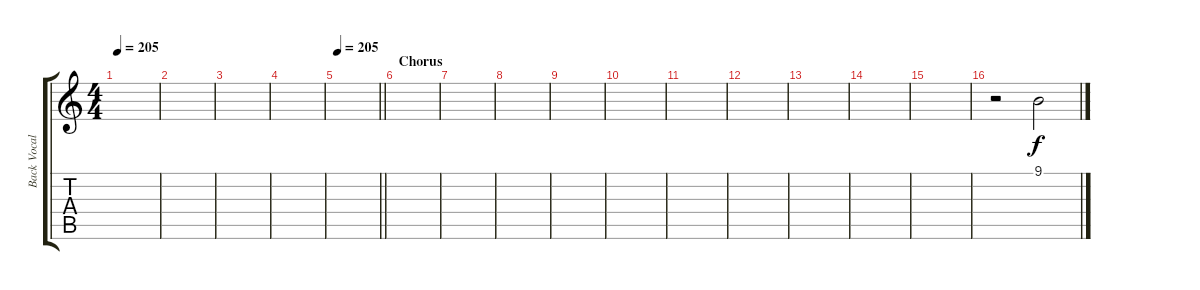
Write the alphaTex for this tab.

\track ("Back Vocals" "Back Vocal") {instrument altosax}
\staff {score tabs}
\tuning (D4 A3 F3 C3 G2 D2) {hide}
\ts (4 4)
\tempo 205
\clef g2
\ks c
|
|
|
|
\tempo 205
\barLineRight lightlight
|
\section ("" "Chorus")
|
|
|
|
|
|
|
|
|
|
r.2 9.1.2
